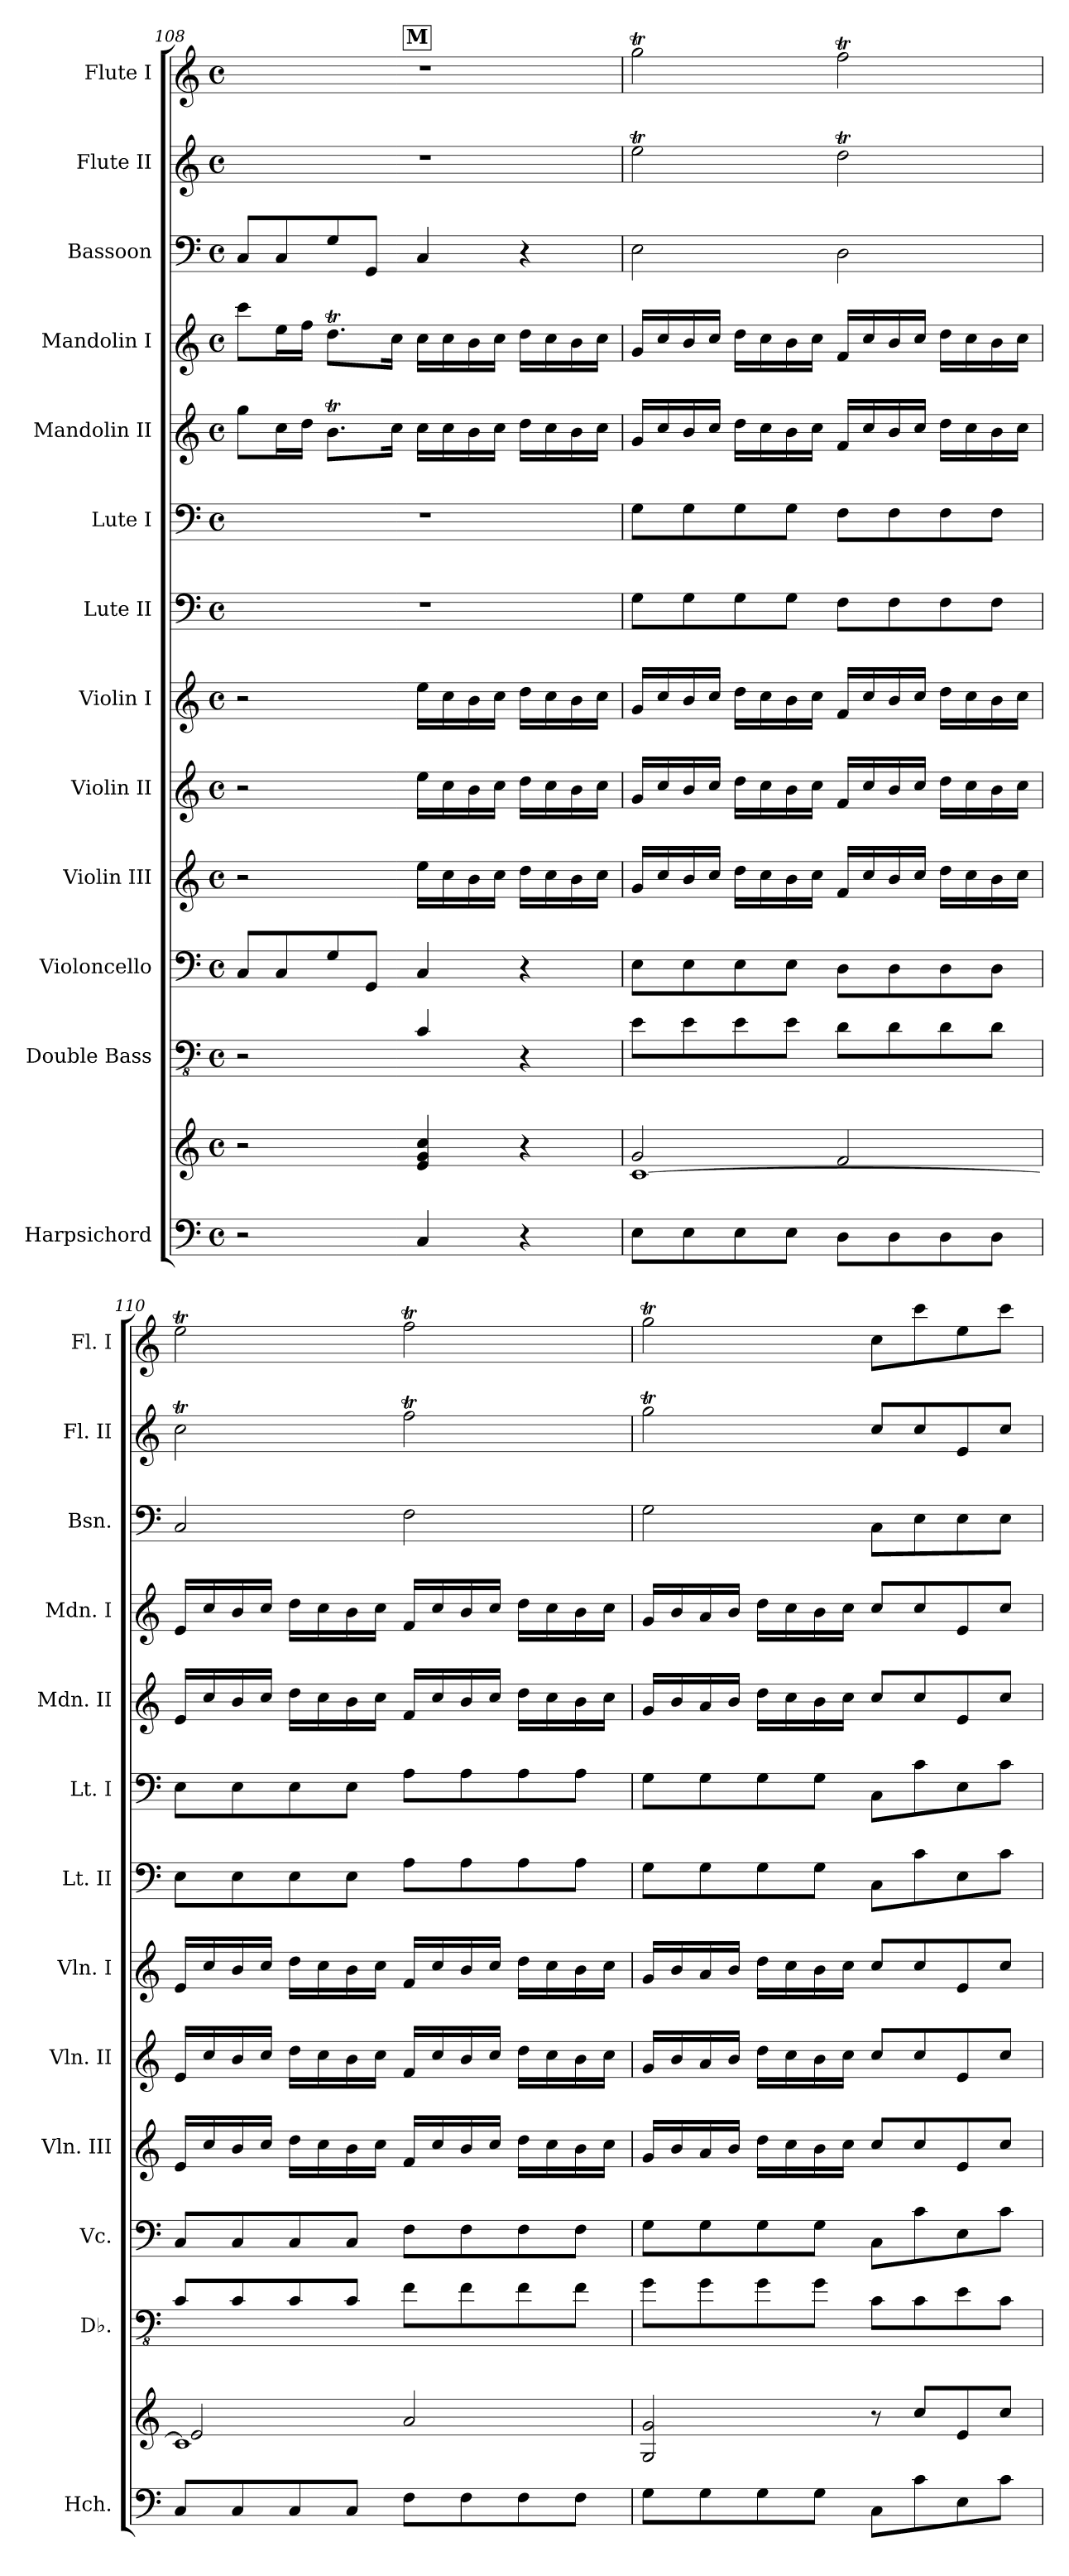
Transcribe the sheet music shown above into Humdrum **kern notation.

**kern	**kern	**kern	**kern	**kern	**kern	**kern	**kern	**kern	**kern	**kern	**kern	**kern	**kern
*part13	*part13	*part12	*part11	*part10	*part9	*part8	*part7	*part6	*part5	*part4	*part3	*part2	*part1
*staff14	*staff13	*staff12	*staff11	*staff10	*staff9	*staff8	*staff7	*staff6	*staff5	*staff4	*staff3	*staff2	*staff1
*I"Harpsichord	*	*I"Double Bass	*I"Violoncello	*I"Violin III	*I"Violin II	*I"Violin I	*I"Lute II	*I"Lute I	*I"Mandolin II	*I"Mandolin I	*I"Bassoon	*I"Flute II	*I"Flute I
*I'Hch.	*	*I'Db.	*I'Vc.	*I'Vln. III	*I'Vln. II	*I'Vln. I	*I'Lt. II	*I'Lt. I	*I'Mdn. II	*I'Mdn. I	*I'Bsn.	*I'Fl. II	*I'Fl. I
*clefF4	*clefG2	*clefFv4	*clefF4	*clefG2	*clefG2	*clefG2	*clefF4	*clefF4	*clefG2	*clefG2	*clefF4	*clefG2	*clefG2
*	*	*ITrd7c12	*	*	*	*	*	*	*	*	*	*	*
*k[]	*k[]	*k[]	*k[]	*k[]	*k[]	*k[]	*k[]	*k[]	*k[]	*k[]	*k[]	*k[]	*k[]
*M4/4	*M4/4	*M4/4	*M4/4	*M4/4	*M4/4	*M4/4	*M4/4	*M4/4	*M4/4	*M4/4	*M4/4	*M4/4	*M4/4
*met(c)	*met(c)	*met(c)	*met(c)	*met(c)	*met(c)	*met(c)	*met(c)	*met(c)	*met(c)	*met(c)	*met(c)	*met(c)	*met(c)
!!LO:REH:place=s1:a:B:fs=14:t=M:qo=2
=108	=108	=108	=108	=108	=108	=108	=108	=108	=108	=108	=108	=108	=108
2r	2r	2r	8C/L	2r	2r	2r	1r	1r	8gg\L	8ccc\L	8C/L	1r	1r
.	.	.	8C/	.	.	.	.	.	16cc\L	16ee\L	8C/	.	.
.	.	.	.	.	.	.	.	.	16dd\JJ	16ff\JJ	.	.	.
.	.	.	8G/	.	.	.	.	.	8.bt\L	8.ddT\L	8G/	.	.
.	.	.	8GG/J	.	.	.	.	.	.	.	8GG/J	.	.
.	.	.	.	.	.	.	.	.	16cc\Jk	16cc\Jk	.	.	.
4C/	4e/ 4g/ 4cc/	4CC/	4C/	16ee\LL	16ee\LL	16ee\LL	.	.	16cc\LL	16cc\LL	4C/	.	.
.	.	.	.	16cc\	16cc\	16cc\	.	.	16cc\	16cc\	.	.	.
.	.	.	.	16b\	16b\	16b\	.	.	16b\	16b\	.	.	.
.	.	.	.	16cc\JJ	16cc\JJ	16cc\JJ	.	.	16cc\JJ	16cc\JJ	.	.	.
4r	4r	4r	4r	16dd\LL	16dd\LL	16dd\LL	.	.	16dd\LL	16dd\LL	4r	.	.
.	.	.	.	16cc\	16cc\	16cc\	.	.	16cc\	16cc\	.	.	.
.	.	.	.	16b\	16b\	16b\	.	.	16b\	16b\	.	.	.
.	.	.	.	16cc\JJ	16cc\JJ	16cc\JJ	.	.	16cc\JJ	16cc\JJ	.	.	.
!!LO:PB:g=z
=109	=109	=109	=109	=109	=109	=109	=109	=109	=109	=109	=109	=109	=109
*	*^	*	*	*	*	*	*	*	*	*	*	*	*
8E\L	[1c	2g/	8EE\L	8E\L	16g/LL	16g/LL	16g/LL	8G\L	8G\L	16g/LL	16g/LL	2E\	2eet\	2ggT\
.	.	.	.	.	16cc/	16cc/	16cc/	.	.	16cc/	16cc/	.	.	.
8E\	.	.	8EE\	8E\	16b/	16b/	16b/	8G\	8G\	16b/	16b/	.	.	.
.	.	.	.	.	16cc/JJ	16cc/JJ	16cc/JJ	.	.	16cc/JJ	16cc/JJ	.	.	.
8E\	.	.	8EE\	8E\	16dd\LL	16dd\LL	16dd\LL	8G\	8G\	16dd\LL	16dd\LL	.	.	.
.	.	.	.	.	16cc\	16cc\	16cc\	.	.	16cc\	16cc\	.	.	.
8E\J	.	.	8EE\J	8E\J	16b\	16b\	16b\	8G\J	8G\J	16b\	16b\	.	.	.
.	.	.	.	.	16cc\JJ	16cc\JJ	16cc\JJ	.	.	16cc\JJ	16cc\JJ	.	.	.
8D\L	.	2f/	8DD\L	8D\L	16f/LL	16f/LL	16f/LL	8F\L	8F\L	16f/LL	16f/LL	2D\	2ddT\	2ffT\
.	.	.	.	.	16cc/	16cc/	16cc/	.	.	16cc/	16cc/	.	.	.
8D\	.	.	8DD\	8D\	16b/	16b/	16b/	8F\	8F\	16b/	16b/	.	.	.
.	.	.	.	.	16cc/JJ	16cc/JJ	16cc/JJ	.	.	16cc/JJ	16cc/JJ	.	.	.
8D\	.	.	8DD\	8D\	16dd\LL	16dd\LL	16dd\LL	8F\	8F\	16dd\LL	16dd\LL	.	.	.
.	.	.	.	.	16cc\	16cc\	16cc\	.	.	16cc\	16cc\	.	.	.
8D\J	.	.	8DD\J	8D\J	16b\	16b\	16b\	8F\J	8F\J	16b\	16b\	.	.	.
.	.	.	.	.	16cc\JJ	16cc\JJ	16cc\JJ	.	.	16cc\JJ	16cc\JJ	.	.	.
=110	=110	=110	=110	=110	=110	=110	=110	=110	=110	=110	=110	=110	=110	=110
8C/L	1c]	2e/	8CC/L	8C/L	16e/LL	16e/LL	16e/LL	8E\L	8E\L	16e/LL	16e/LL	2C/	2ccT\	2eet\
.	.	.	.	.	16cc/	16cc/	16cc/	.	.	16cc/	16cc/	.	.	.
8C/	.	.	8CC/	8C/	16b/	16b/	16b/	8E\	8E\	16b/	16b/	.	.	.
.	.	.	.	.	16cc/JJ	16cc/JJ	16cc/JJ	.	.	16cc/JJ	16cc/JJ	.	.	.
8C/	.	.	8CC/	8C/	16dd\LL	16dd\LL	16dd\LL	8E\	8E\	16dd\LL	16dd\LL	.	.	.
.	.	.	.	.	16cc\	16cc\	16cc\	.	.	16cc\	16cc\	.	.	.
8C/J	.	.	8CC/J	8C/J	16b\	16b\	16b\	8E\J	8E\J	16b\	16b\	.	.	.
.	.	.	.	.	16cc\JJ	16cc\JJ	16cc\JJ	.	.	16cc\JJ	16cc\JJ	.	.	.
8F\L	.	2a/	8FF\L	8F\L	16f/LL	16f/LL	16f/LL	8A\L	8A\L	16f/LL	16f/LL	2F\	2ffT\	2ffT\
.	.	.	.	.	16cc/	16cc/	16cc/	.	.	16cc/	16cc/	.	.	.
8F\	.	.	8FF\	8F\	16b/	16b/	16b/	8A\	8A\	16b/	16b/	.	.	.
.	.	.	.	.	16cc/JJ	16cc/JJ	16cc/JJ	.	.	16cc/JJ	16cc/JJ	.	.	.
8F\	.	.	8FF\	8F\	16dd\LL	16dd\LL	16dd\LL	8A\	8A\	16dd\LL	16dd\LL	.	.	.
.	.	.	.	.	16cc\	16cc\	16cc\	.	.	16cc\	16cc\	.	.	.
8F\J	.	.	8FF\J	8F\J	16b\	16b\	16b\	8A\J	8A\J	16b\	16b\	.	.	.
.	.	.	.	.	16cc\JJ	16cc\JJ	16cc\JJ	.	.	16cc\JJ	16cc\JJ	.	.	.
*	*v	*v	*	*	*	*	*	*	*	*	*	*	*	*
=111	=111	=111	=111	=111	=111	=111	=111	=111	=111	=111	=111	=111	=111
8G\L	2G/ 2g/	8GG\L	8G\L	16g/LL	16g/LL	16g/LL	8G\L	8G\L	16g/LL	16g/LL	2G\	2ggT\	2ggT\
.	.	.	.	16b/	16b/	16b/	.	.	16b/	16b/	.	.	.
8G\	.	8GG\	8G\	16a/	16a/	16a/	8G\	8G\	16a/	16a/	.	.	.
.	.	.	.	16b/JJ	16b/JJ	16b/JJ	.	.	16b/JJ	16b/JJ	.	.	.
8G\	.	8GG\	8G\	16dd\LL	16dd\LL	16dd\LL	8G\	8G\	16dd\LL	16dd\LL	.	.	.
.	.	.	.	16cc\	16cc\	16cc\	.	.	16cc\	16cc\	.	.	.
8G\J	.	8GG\J	8G\J	16b\	16b\	16b\	8G\J	8G\J	16b\	16b\	.	.	.
.	.	.	.	16cc\JJ	16cc\JJ	16cc\JJ	.	.	16cc\JJ	16cc\JJ	.	.	.
8C\L	8r	8CC\L	8C\L	8cc/L	8cc/L	8cc/L	8C\L	8C\L	8cc/L	8cc/L	8C\L	8cc/L	8cc\L
8c\	8cc/L	8CC\	8c\	8cc/	8cc/	8cc/	8c\	8c\	8cc/	8cc/	8E\	8cc/	8ccc\
8E\	8e/	8EE\	8E\	8e/	8e/	8e/	8E\	8E\	8e/	8e/	8E\	8e/	8ee\
8c\J	8cc/J	8CC\J	8c\J	8cc/J	8cc/J	8cc/J	8c\J	8c\J	8cc/J	8cc/J	8E\J	8cc/J	8ccc\J
=	=	=	=	=	=	=	=	=	=	=	=	=	=
*-	*-	*-	*-	*-	*-	*-	*-	*-	*-	*-	*-	*-	*-
